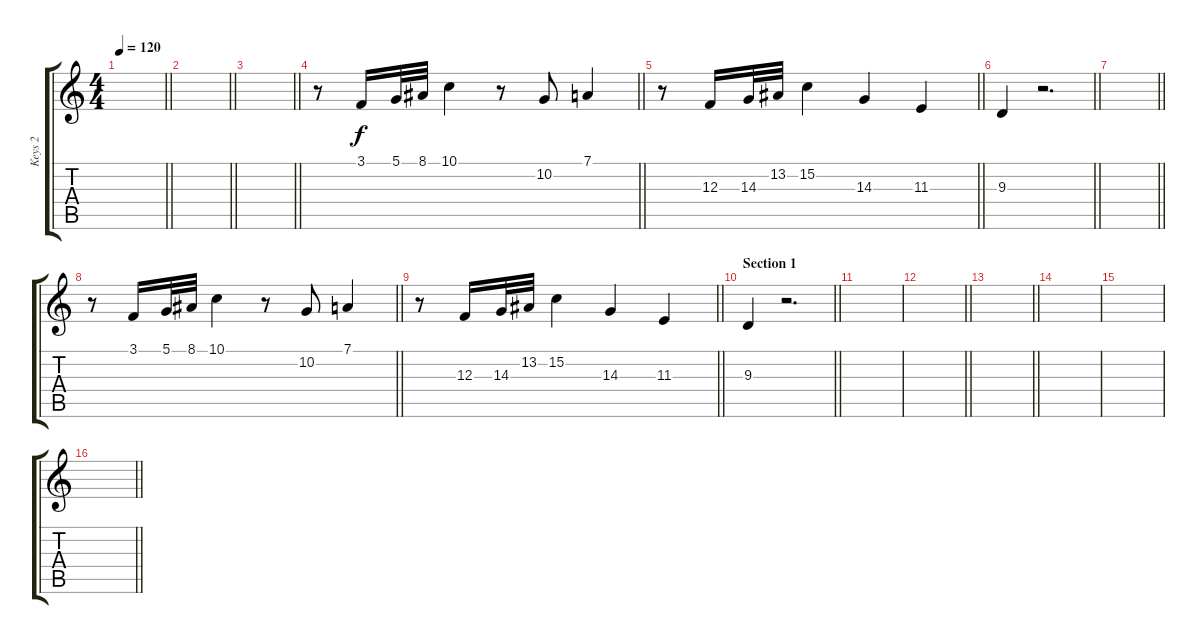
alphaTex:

\track ("Keys 2" "Keys 2") {instrument frenchhorn}
\staff {score tabs}
\tuning (D4 A3 F3 C3 G2 D2) {hide}
\ts (4 4)
\tempo 120
\clef g2
\barLineRight lightlight
\ks c
|
\section ("" "")
\barLineRight lightlight
|
\barLineRight lightlight
|
\barLineRight lightlight
r.8 3.1.16 5.1.32 8.1.32 10.1.4 r.8 10.2.8 7.1.4 |
\barLineRight lightlight
r.8 12.3.16 14.3.32 13.2.32 15.2.4 14.3.4 11.3.4 |
\barLineRight lightlight
9.3.4 r.2{d} |
\barLineRight lightlight
|
\barLineRight lightlight
r.8 3.1.16 5.1.32 8.1.32 10.1.4 r.8 10.2.8 7.1.4 |
\barLineRight lightlight
r.8 12.3.16 14.3.32 13.2.32 15.2.4 14.3.4 11.3.4 |
\section ("" "Section 1")
\barLineRight lightlight
9.3.4 r.2{d} |
|
\barLineRight lightlight
|
\barLineRight lightlight
|
|
|
\barLineRight lightlight
